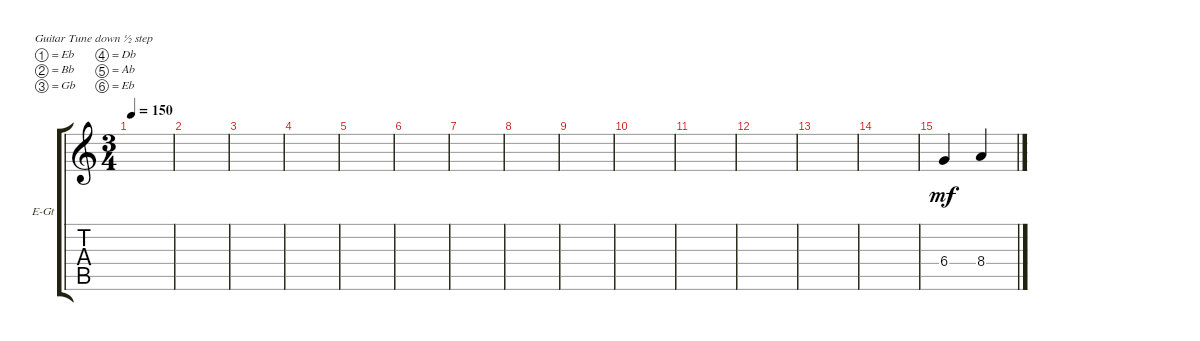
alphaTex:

\bracketExtendMode groupsimilarinstruments
\firstSystemTrackNameOrientation horizontal
\otherSystemsTrackNameOrientation horizontal
\track ("Electric Guitar 1" "E-Gt") {instrument distortionguitar}
\staff {score tabs}
\tuning (Eb4 Bb3 Gb3 Db3 Ab2 Eb2)
\ts (3 4)
\tempo 150
\clef g2
\ks c
|
|
|
|
|
|
|
|
|
|
|
|
|
|
6.4.4{dy mf} 8.4.4
